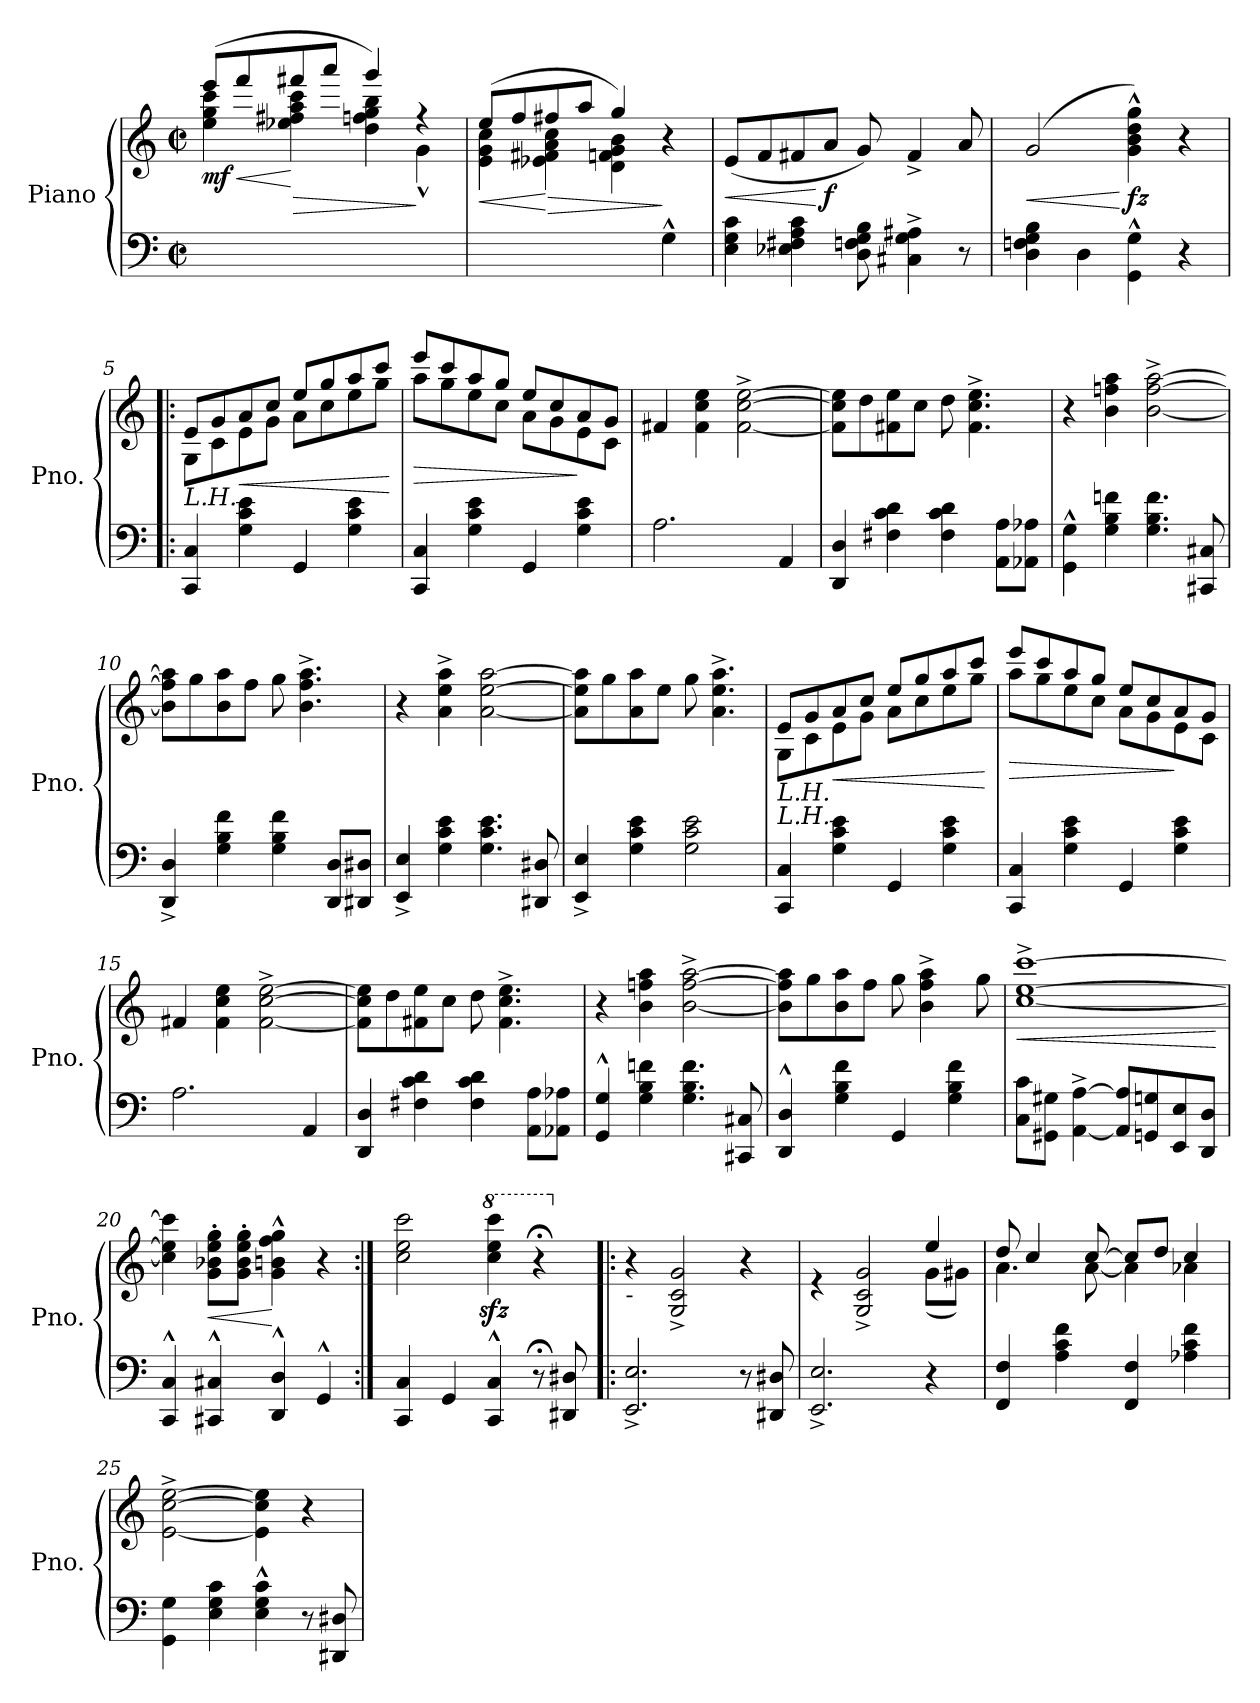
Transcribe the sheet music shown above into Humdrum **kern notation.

**kern	**kern	**dynam
*part1	*part1	*part1
*staff2	*staff1	*staff1/2
*I"Piano	*	*
*I'Pno.	*	*
*clefF4	*clefG2	*
*k[]	*k[]	*
*M2/2	*M2/2	*
*met(c|)	*met(c|)	*
=1	=1	=1
!	!LO:TX:a:B:t=Moderato.	!
!	!	!LO:HP:b
*	*^	*
!	!	!	!LO:DY:n=1:b
1ryy	(>8eee/L	4ee\ 4gg\ 4ccc\	< mf
.	8fff/	.	.
!	!	!	!LO:HP:n=1:b
.	8fff#X/	4ee-X\ 4ff#X\ 4aa\ 4ccc\	[ >
.	8aaa/J	.	.
.	4ggg/)	4dd\ 4ffn\ 4gg\ 4bb\	.
.	4rff	4g^^\	]
=2	=2	=2	=2
*^	*	*	*
!	!	!	!	!LO:HP:b
2.ryy	1ryy	(>8ee/L	4e\ 4g\ 4cc\	<
.	.	8ff/	.	.
!	!	!	!	!LO:HP:n=1:b
.	.	8ff#X/	4e-X\ 4f#X\ 4a\ 4cc\	[ >
.	.	8aa/J	.	.
.	.	4gg/)	4d\ 4fn\ 4g\ 4b\	.
4G^^\	.	4r	4ryy	]
*v	*v	*	*	*
=3	=3	=3	=3
!	!	!	!LO:HP:b
*	*v	*v	*
4E\ 4G\ 4c\	(>8e/L	<
.	8f/	.
4E-X\ 4F#X\ 4A\ 4c\	8f#X/	.
!	!	!LO:DY:n=1:b
.	8a/J	[ f
8D\ 8Fn\ 8G\ 8B\	8g/)	.
4C#X\^ 4G\^ 4A#X\^	4f#^/	.
8r	8a/	.
=4	=4	=4
!	!	!LO:HP:b
4D\ 4Fn\ 4G\ 4B\	(>2g/	<
4D\	.	.
!	!	!LO:DY:n=1:b
4GG\^^ 4G\^^	4g\^^ 4b\^^ 4dd\^^ 4gg\^^)	[ fz
4r	4r	.
!!LO:LB:g=z
=5!|:	=5!|:	=5!|:
*	*^	*
!	!LO:TX:b:i:t=L.H.	!	!
!	!	!	!LO:DY:b
!	!	!	!LO:DY:n=1:b
4CC/ 4C/	8e/L	8G!\L	mf f
.	8g/	8c!\	.
!	!	!	!LO:HP:b
4G\ 4c\ 4e\	8a/	8e!\	<
.	8cc/J	8g!\J	.
4GG/	8ee/L	8a!\L	.
.	8gg/	8cc!\	.
4G\ 4c\ 4e\	8aa/	8ee!\	.
.	8ccc/J	8gg!\J	.
*	*v	*v	*
.	.	[
=6	=6	=6
!	!	!LO:HP:b
*	*^	*
4CC/ 4C/	8eee/L	8aa!\L	>
.	8ccc/	8gg!\	.
4G\ 4c\ 4e\	8aa/	8ee!\	.
.	8gg/J	8cc!\J	.
4GG/	8ee/L	8a!\L	.
.	8cc/	8g!\	.
4G\ 4c\ 4e\	8a/	8e!\	]
.	8g/J	8c!\J	.
*	*v	*v	*
=7	=7	=7
2.A\	4f#X/	.
.	4f#\ 4cc\ 4ee\	.
.	[2f#\^ [2cc\^ [2ee\^	.
4AA/	.	.
=8	=8	=8
4DD/ 4D/	8f#\] 8cc\] 8ee\]L	.
.	8dd\	.
4F#X\ 4c\ 4d\	8f#X\ 8ee\	.
.	8cc\J	.
4F#\ 4c\ 4d\	8dd\	.
.	4.f#\^ 4.cc\^ 4.ee\^	.
8AA\ 8A\L	.	.
8AA-X\ 8A-X\J	.	.
!!LO:LB:g=z
=9	=9	=9
4GG\^^ 4G\^^	4r	.
4G\ 4B\ 4fn\	4b\ 4ffn\ 4aa\	.
4.G\ 4.B\ 4.f\	[2b\^ [2ff\^ [2aa\^	.
8CC#X/ 8C#X/	.	.
=10	=10	=10
4DD/^ 4D/^	8b\] 8ff\] 8aa\]L	.
.	8gg\	.
4G\ 4B\ 4f\	8b\ 8aa\	.
.	8ff\J	.
4G\ 4B\ 4f\	8gg\	.
.	4.b\^ 4.ff\^ 4.aa\^	.
8DD/ 8D/L	.	.
8DD#X/ 8D#X/J	.	.
=11	=11	=11
4EE/^ 4E/^	4r	.
4G\ 4c\ 4e\	4a\^ 4ee\^ 4aa\^	.
4.G\ 4.c\ 4.e\	[2a\ [2ee\ [2aa\	.
8DD#X/ 8D#X/	.	.
=12	=12	=12
4EE/^ 4E/^	8a\] 8ee\] 8aa\]L	.
.	8gg\	.
4G\ 4c\ 4e\	8a\ 8aa\	.
.	8ee\J	.
2G\ 2c\ 2e\	8gg\	.
.	4.a\^ 4.ee\^ 4.aa\^	.
!!LO:LB:g=z
=13	=13	=13
*	*^	*
!	!LO:TX:b:i:t=L.H.	!	!
!	!LO:TX:b:i:t=L.H.	!	!
4CC/ 4C/	8e/L	8G!\L	.
.	8g/	8c!\	.
!	!	!	!LO:HP:b
4G\ 4c\ 4e\	8a/	8e!\	<
.	8cc/J	8g!\J	.
4GG/	8ee/L	8a!\L	.
.	8gg/	8cc!\	.
4G\ 4c\ 4e\	8aa/	8ee!\	.
.	8ccc/J	8gg!\J	.
*	*v	*v	*
.	.	[
=14	=14	=14
!	!	!LO:HP:b
*	*^	*
4CC/ 4C/	8eee/L	8aa!\L	>
.	8ccc/	8gg!\	.
4G\ 4c\ 4e\	8aa/	8ee!\	.
.	8gg/J	8cc!\J	.
4GG/	8ee/L	8a!\L	.
.	8cc/	8g!\	.
4G\ 4c\ 4e\	8a/	8e!\	]
.	8g/J	8c!\J	.
*	*v	*v	*
=15	=15	=15
2.A\	4f#X/	.
.	4f#\ 4cc\ 4ee\	.
.	[2f#\^ [2cc\^ [2ee\^	.
4AA/	.	.
=16	=16	=16
4DD/ 4D/	8f#\] 8cc\] 8ee\]L	.
.	8dd\	.
4F#X\ 4c\ 4d\	8f#X\ 8ee\	.
.	8cc\J	.
4F#\ 4c\ 4d\	8dd\	.
.	4.f#\^ 4.cc\^ 4.ee\^	.
8AA\ 8A\L	.	.
8AA-X\ 8A-X\J	.	.
=17	=17	=17
4GG/^^ 4G/^^	4r	.
4G\ 4B\ 4fn\	4b\ 4ffn\ 4aa\	.
4.G\ 4.B\ 4.f\	[2b\^ [2ff\^ [2aa\^	.
8CC#X/ 8C#X/	.	.
!!LO:PB:g=z
=18	=18	=18
4DD/^^ 4D/^^	8b\] 8ff\] 8aa\]L	.
.	8gg\	.
4G\ 4B\ 4f\	8b\ 8aa\	.
.	8ff\J	.
4GG/	8gg\	.
.	4b\^ 4ff\^ 4aa\^	.
4G\ 4B\ 4f\	.	.
.	8gg\	.
=19	=19	=19
!	!	!LO:HP:b
8C\ 8c\L	[1cc^ [1ee^ [1ccc^	<
8GG#X\ 8G#X\J	.	.
[4AA\^ [4A\^	.	.
8AA/] 8A/]L	.	.
8GGn/ 8Gn/	.	.
8EE/ 8E/	.	.
8DD/ 8D/J	.	.
.	.	[
=20	=20	=20
4CC/^^ 4C/^^	4cc\] 4ee\] 4ccc\]	.
!	!	!LO:HP:b
4CC#X/^^ 4C#X/^^	8g\' 8b-X\' 8ee\' 8gg\'L	<
.	8g\' 8b-\' 8ee\' 8gg\'J	.
4DD/^^ 4D/^^	4g\^^ 4bn\^^ 4ff\^^ 4gg\^^	[
4GG^^/	4r	.
=21:|!	=21:|!	=21:|!
.	[8qcc/yy [8qee/yy [8qccc/yy	.
4CC/ 4C/	2cc\ 2ee\ 2ccc\	.
4GG/	.	.
*	*8va	*
4CC/^^ 4C/^^	4ccc\zz< 4eee\zz< 4cccc\zz<	.
8r;<	4r;<	.
8DD#X/ 8D#X/	.	.
!!LO:PB:g=z
=22!|:	=22!|:	=22!|:
*	*X8va	*
!	!LO:TX:b:t=-	!
!	!	!LO:DY:b
!	!	!LO:DY:n=1:b
2.EE/^ 2.E/^	4r	mf f
.	2G/^ 2c/^ 2g/^	.
8r	4r	.
8DD#X/ 8D#X/	.	.
=23	=23	=23
*	*^	*
2.EE/^ 2.E/^	4re	2.ryy	.
.	2G/^ 2c/^ 2g/^	.	.
4r	4ee/	(<8g\L	.
.	.	8g#X\J)	.
=24	=24	=24	=24
4FF/ 4F/	8dd/	4.a\	.
.	4cc/	.	.
4A\ 4c\ 4f\	.	.	.
.	[8cc/	[8a\	.
4FF/ 4F/	8cc/L]	4a\]	.
.	8dd/J	.	.
4A-X\ 4c\ 4f\	4cc/	4a-X\	.
*	*v	*v	*
=25	=25	=25
4GG\ 4G\	[2e\^ [2cc\^ [2ee\^	.
4E\ 4G\ 4c\	.	.
4E\^^ 4G\^^ 4c\^^	4e\] 4cc\] 4ee\]	.
8r	4r	.
8DD#X/ 8D#X/	.	.
=	=	=
*-	*-	*-
